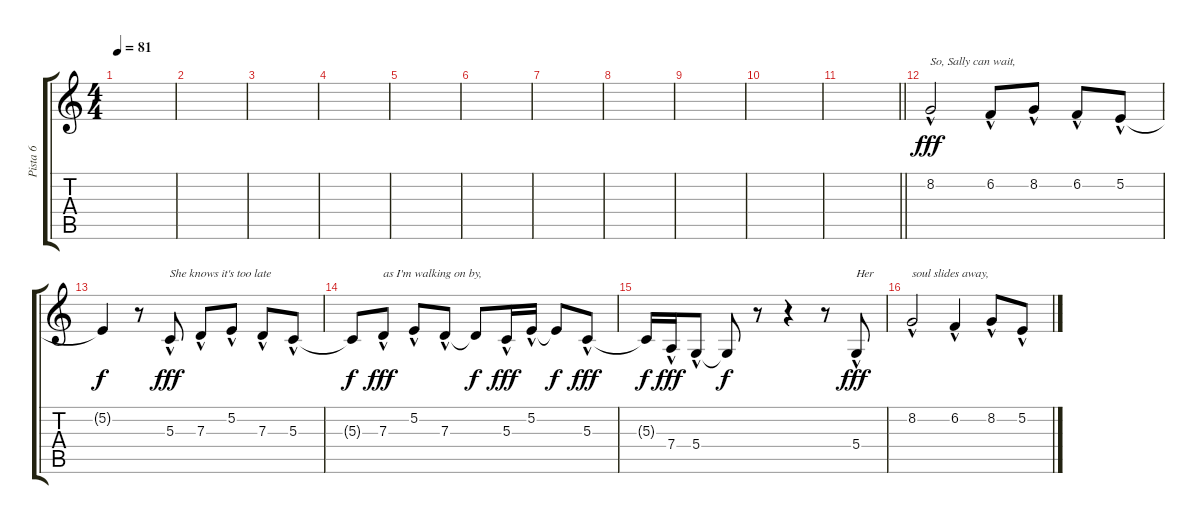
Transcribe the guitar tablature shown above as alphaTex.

\track ("Pista 6" "Pista 6") {instrument altosax}
\staff {score tabs}
\tuning (E4 B3 G3 D3 A2 E2) {hide}
\ts (4 4)
\tempo 81
\clef g2
\ks c
|
|
|
|
|
|
|
|
|
|
\barLineRight lightlight
|
8.2{hac}.2{txt "So, Sally can wait," dy fff} 6.2{hac}.8 8.2{hac}.8 6.2{hac}.8 5.2{hac}.8 |
5.2{t}.4{dy f} r.8 5.3{hac}.8{txt "She knows it's too late" dy fff} 7.3{hac}.8 5.2{hac}.8 7.3{hac}.8 5.3{hac}.8 |
5.3{t}.8{dy f} 7.3{hac}.8{txt "as I'm walking on by," dy fff} 5.2{hac}.8 7.3{hac}.8 7.3{t}.8{dy f} 5.3{hac}.16{dy fff} 5.2{hac}.16 5.2{t}.8{dy f} 5.3{hac}.8{dy fff} |
5.3{t}.16{dy f} 7.4{hac}.16{dy fff} 5.4{hac}.8 5.4{t}.8{dy f} r.8 r.4 r.8 5.4{hac}.8{txt "Her" dy fff} |
8.2{hac}.2{txt "soul slides away,"} 6.2{hac}.4 8.2{hac}.8 5.2{hac}.8
